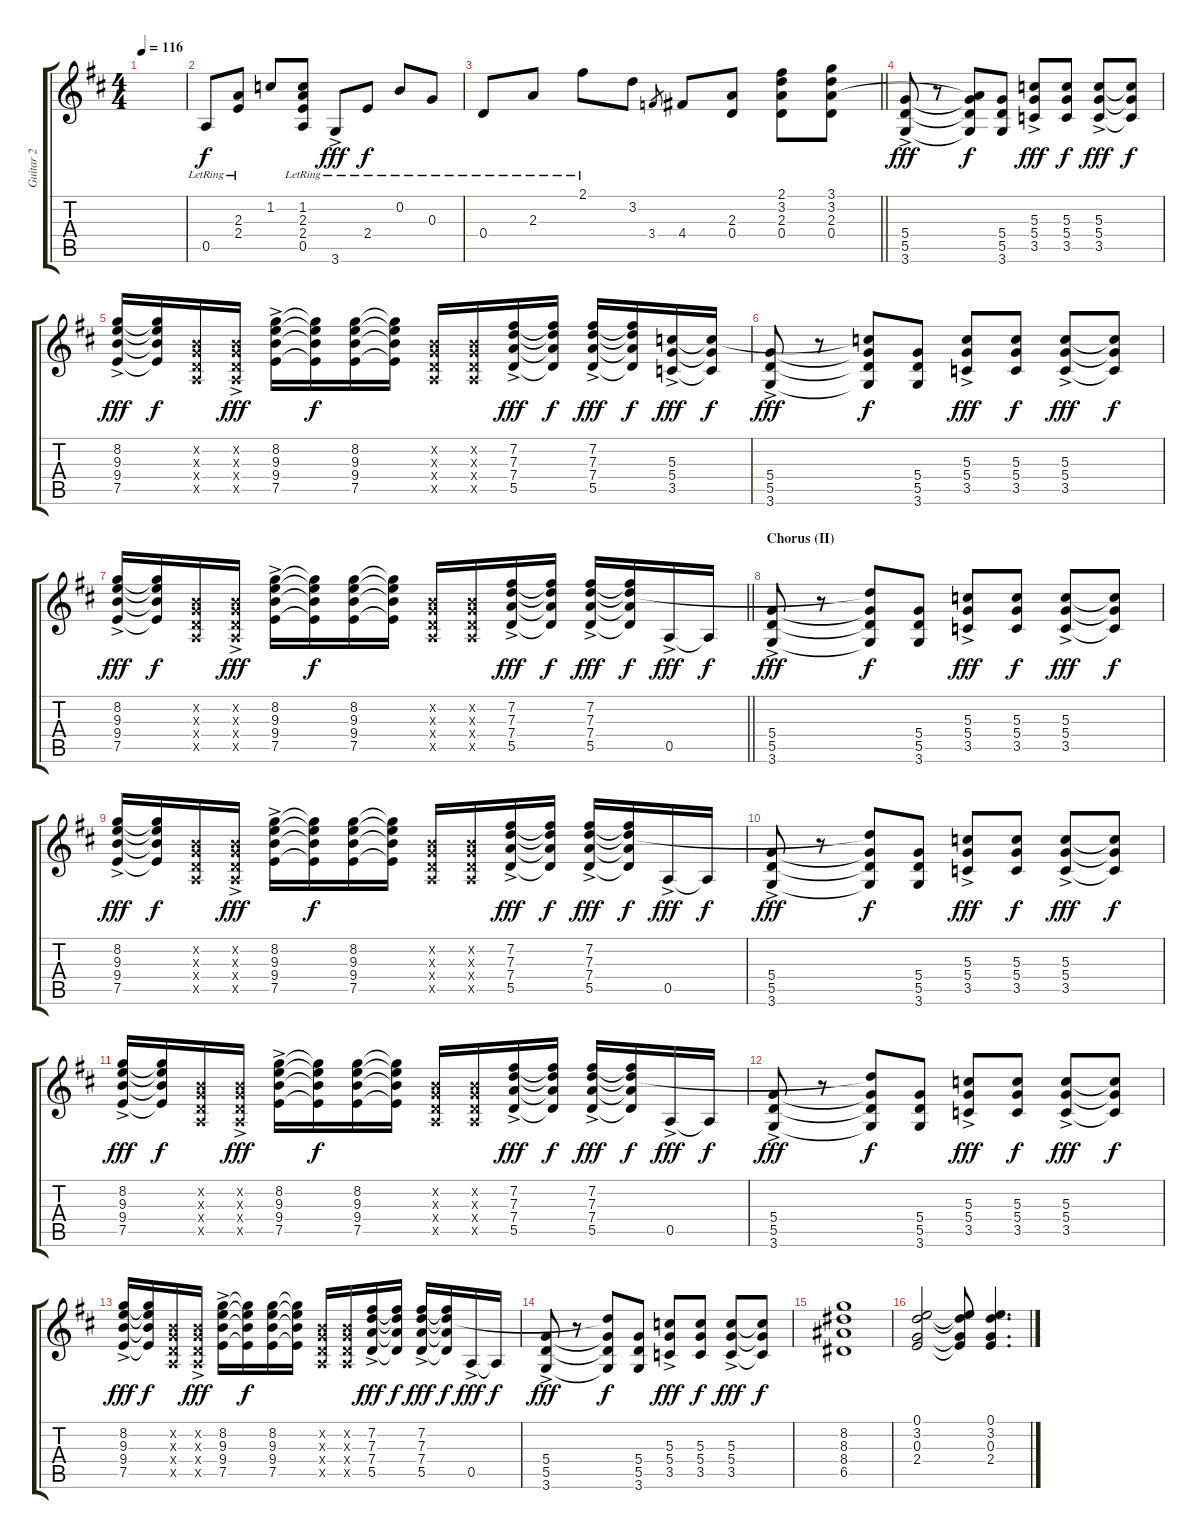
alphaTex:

\track ("Guitar 2" "Guitar 2") {instrument overdrivenguitar}
\staff {score tabs}
\tuning (E4 B3 G3 D3 A2 E2) {hide}
\ts (4 4)
\tempo 116
\clef g2
\ks d
|
0.5{lr}.8 (2.3{lr} 2.4{lr}).8 1.2.8 (1.2{lr} 2.3{lr} 2.4{lr} 0.5{lr}).8 3.6{ac lr}.8{dy fff} 2.4{lr}.8{dy f} 0.2{lr}.8 0.3{lr}.8 |
\barLineRight lightlight
0.4{lr}.8 2.3{lr}.8 2.1{lr}.8 3.2.8 3.4.8{gr} 4.4.8 (2.3 0.4).8 (2.1 3.2 2.3 0.4).8 (3.1 3.2 2.3 0.4).8 |
(5.4{ac} 5.5{ac} 3.6{ac}).8{dy fff} r.8 (2.3{t} 5.4{t} 5.5{t} 3.6{t}).8{dy f} (5.4 5.5 3.6).8 (5.3{ac} 5.4{ac} 3.5{ac}).8{dy fff} (5.3 5.4 3.5).8{dy f} (5.3{ac} 5.4{ac} 3.5{ac}).8{dy fff} (5.3{t} 5.4{t} 3.5{t}).8{dy f} |
(8.2{ac} 9.3{ac} 9.4{ac} 7.5{ac}).16{dy fff} (8.2{t} 9.3{t} 9.4{t} 7.5{t}).16{dy f} (0.2{x} 0.3{x} 0.4{x} 0.5{x}).16 (0.2{ac x} 0.3{ac x} 0.4{ac x} 0.5{ac x}).16{dy fff} (8.2{ac} 9.3{ac} 9.4{ac} 7.5{ac}).16 (8.2{t} 9.3{t} 9.4{t} 7.5{t}).16{dy f} (8.2 9.3 9.4 7.5).16 (8.2{t} 9.3{t} 9.4{t} 7.5{t}).16 (0.2{x} 0.3{x} 0.4{x} 0.5{x}).16 (0.2{x} 0.3{x} 0.4{x} 0.5{x}).16 (7.2{ac} 7.3{ac} 7.4{ac} 5.5{ac}).16{dy fff} (7.2{t} 7.3{t} 7.4{t} 5.5{t}).16{dy f} (7.2{ac} 7.3{ac} 7.4{ac} 5.5{ac}).16{dy fff} (7.2{t} 7.3{t} 7.4{t} 5.5{t}).16{dy f} (5.3{ac} 5.4{ac} 3.5{ac}).16{dy fff} (5.3{t} 5.4{t} 3.5{t}).16{dy f} |
(5.4{ac} 5.5{ac} 3.6{ac}).8{dy fff} r.8 (5.3{t} 5.4{t} 5.5{t} 3.6{t}).8{dy f} (5.4 5.5 3.6).8 (5.3{ac} 5.4{ac} 3.5{ac}).8{dy fff} (5.3 5.4 3.5).8{dy f} (5.3{ac} 5.4{ac} 3.5{ac}).8{dy fff} (5.3{t} 5.4{t} 3.5{t}).8{dy f} |
\barLineRight lightlight
(8.2{ac} 9.3{ac} 9.4{ac} 7.5{ac}).16{dy fff} (8.2{t} 9.3{t} 9.4{t} 7.5{t}).16{dy f} (0.2{x} 0.3{x} 0.4{x} 0.5{x}).16 (0.2{ac x} 0.3{ac x} 0.4{ac x} 0.5{ac x}).16{dy fff} (8.2{ac} 9.3{ac} 9.4{ac} 7.5{ac}).16 (8.2{t} 9.3{t} 9.4{t} 7.5{t}).16{dy f} (8.2 9.3 9.4 7.5).16 (8.2{t} 9.3{t} 9.4{t} 7.5{t}).16 (0.2{x} 0.3{x} 0.4{x} 0.5{x}).16 (0.2{x} 0.3{x} 0.4{x} 0.5{x}).16 (7.2{ac} 7.3{ac} 7.4{ac} 5.5{ac}).16{dy fff} (7.2{t} 7.3{t} 7.4{t} 5.5{t}).16{dy f} (7.2{ac} 7.3{ac} 7.4{ac} 5.5{ac}).16{dy fff} (7.2{t} 7.3{t} 7.4{t} 5.5{t}).16{dy f} 0.5{ac}.16{dy fff} 0.5{t}.16{dy f} |
\section ("" "Chorus (II)")
(5.4{ac} 5.5{ac} 3.6{ac}).8{dy fff} r.8 (7.3{t} 5.4{t} 5.5{t} 3.6{t}).8{dy f} (5.4 5.5 3.6).8 (5.3{ac} 5.4{ac} 3.5{ac}).8{dy fff} (5.3 5.4 3.5).8{dy f} (5.3{ac} 5.4{ac} 3.5{ac}).8{dy fff} (5.3{t} 5.4{t} 3.5{t}).8{dy f} |
(8.2{ac} 9.3{ac} 9.4{ac} 7.5{ac}).16{dy fff} (8.2{t} 9.3{t} 9.4{t} 7.5{t}).16{dy f} (0.2{x} 0.3{x} 0.4{x} 0.5{x}).16 (0.2{ac x} 0.3{ac x} 0.4{ac x} 0.5{ac x}).16{dy fff} (8.2{ac} 9.3{ac} 9.4{ac} 7.5{ac}).16 (8.2{t} 9.3{t} 9.4{t} 7.5{t}).16{dy f} (8.2 9.3 9.4 7.5).16 (8.2{t} 9.3{t} 9.4{t} 7.5{t}).16 (0.2{x} 0.3{x} 0.4{x} 0.5{x}).16 (0.2{x} 0.3{x} 0.4{x} 0.5{x}).16 (7.2{ac} 7.3{ac} 7.4{ac} 5.5{ac}).16{dy fff} (7.2{t} 7.3{t} 7.4{t} 5.5{t}).16{dy f} (7.2{ac} 7.3{ac} 7.4{ac} 5.5{ac}).16{dy fff} (7.2{t} 7.3{t} 7.4{t} 5.5{t}).16{dy f} 0.5{ac}.16{dy fff} 0.5{t}.16{dy f} |
(5.4{ac} 5.5{ac} 3.6{ac}).8{dy fff} r.8 (7.3{t} 5.4{t} 5.5{t} 3.6{t}).8{dy f} (5.4 5.5 3.6).8 (5.3{ac} 5.4{ac} 3.5{ac}).8{dy fff} (5.3 5.4 3.5).8{dy f} (5.3{ac} 5.4{ac} 3.5{ac}).8{dy fff} (5.3{t} 5.4{t} 3.5{t}).8{dy f} |
(8.2{ac} 9.3{ac} 9.4{ac} 7.5{ac}).16{dy fff} (8.2{t} 9.3{t} 9.4{t} 7.5{t}).16{dy f} (0.2{x} 0.3{x} 0.4{x} 0.5{x}).16 (0.2{ac x} 0.3{ac x} 0.4{ac x} 0.5{ac x}).16{dy fff} (8.2{ac} 9.3{ac} 9.4{ac} 7.5{ac}).16 (8.2{t} 9.3{t} 9.4{t} 7.5{t}).16{dy f} (8.2 9.3 9.4 7.5).16 (8.2{t} 9.3{t} 9.4{t} 7.5{t}).16 (0.2{x} 0.3{x} 0.4{x} 0.5{x}).16 (0.2{x} 0.3{x} 0.4{x} 0.5{x}).16 (7.2{ac} 7.3{ac} 7.4{ac} 5.5{ac}).16{dy fff} (7.2{t} 7.3{t} 7.4{t} 5.5{t}).16{dy f} (7.2{ac} 7.3{ac} 7.4{ac} 5.5{ac}).16{dy fff} (7.2{t} 7.3{t} 7.4{t} 5.5{t}).16{dy f} 0.5{ac}.16{dy fff} 0.5{t}.16{dy f} |
(5.4{ac} 5.5{ac} 3.6{ac}).8{dy fff} r.8 (7.3{t} 5.4{t} 5.5{t} 3.6{t}).8{dy f} (5.4 5.5 3.6).8 (5.3{ac} 5.4{ac} 3.5{ac}).8{dy fff} (5.3 5.4 3.5).8{dy f} (5.3{ac} 5.4{ac} 3.5{ac}).8{dy fff} (5.3{t} 5.4{t} 3.5{t}).8{dy f} |
(8.2{ac} 9.3{ac} 9.4{ac} 7.5{ac}).16{dy fff} (8.2{t} 9.3{t} 9.4{t} 7.5{t}).16{dy f} (0.2{x} 0.3{x} 0.4{x} 0.5{x}).16 (0.2{ac x} 0.3{ac x} 0.4{ac x} 0.5{ac x}).16{dy fff} (8.2{ac} 9.3{ac} 9.4{ac} 7.5{ac}).16 (8.2{t} 9.3{t} 9.4{t} 7.5{t}).16{dy f} (8.2 9.3 9.4 7.5).16 (8.2{t} 9.3{t} 9.4{t} 7.5{t}).16 (0.2{x} 0.3{x} 0.4{x} 0.5{x}).16 (0.2{x} 0.3{x} 0.4{x} 0.5{x}).16 (7.2{ac} 7.3{ac} 7.4{ac} 5.5{ac}).16{dy fff} (7.2{t} 7.3{t} 7.4{t} 5.5{t}).16{dy f} (7.2{ac} 7.3{ac} 7.4{ac} 5.5{ac}).16{dy fff} (7.2{t} 7.3{t} 7.4{t} 5.5{t}).16{dy f} 0.5{ac}.16{dy fff} 0.5{t}.16{dy f} |
(5.4{ac} 5.5{ac} 3.6{ac}).8{dy fff} r.8 (7.3{t} 5.4{t} 5.5{t} 3.6{t}).8{dy f} (5.4 5.5 3.6).8 (5.3{ac} 5.4{ac} 3.5{ac}).8{dy fff} (5.3 5.4 3.5).8{dy f} (5.3{ac} 5.4{ac} 3.5{ac}).8{dy fff} (5.3{t} 5.4{t} 3.5{t}).8{dy f} |
(8.2 8.3 8.4 6.5).1 |
(0.1 3.2 0.3 2.4).2 (0.1{t} 3.2{t} 0.3{t} 2.4{t}).8 (0.1 3.2 0.3 2.4).4{d}
